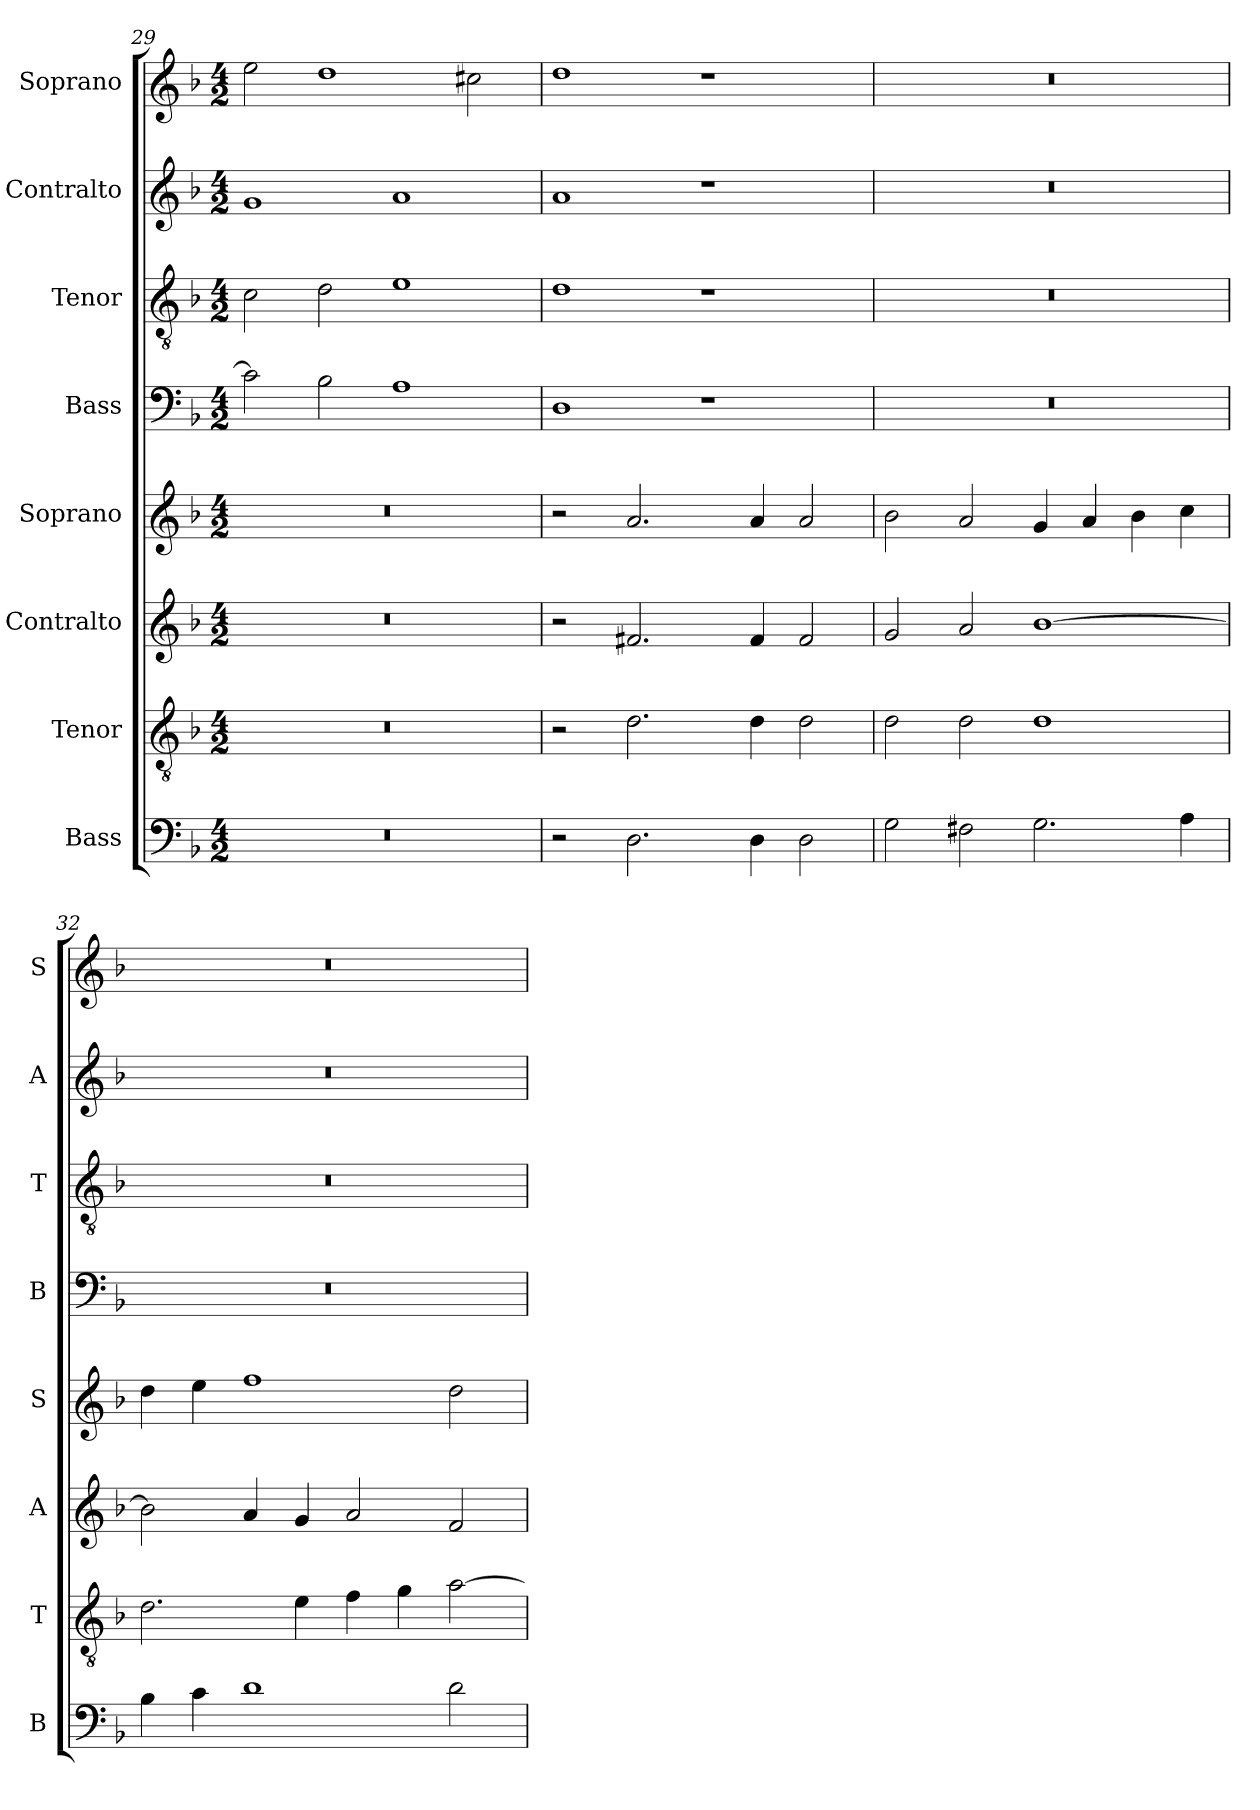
**kern	**kern	**kern	**kern	**kern	**kern	**kern	**kern
*part8	*part7	*part6	*part5	*part4	*part3	*part2	*part1
*staff8	*staff7	*staff6	*staff5	*staff4	*staff3	*staff2	*staff1
*I"Bass	*I"Tenor	*I"Contralto	*I"Soprano	*I"Bass	*I"Tenor	*I"Contralto	*I"Soprano
*I'B	*I'T	*I'A	*I'S	*I'B	*I'T	*I'A	*I'S
*clefF4	*clefGv2	*clefG2	*clefG2	*clefF4	*clefGv2	*clefG2	*clefG2
*k[b-]	*k[b-]	*k[b-]	*k[b-]	*k[b-]	*k[b-]	*k[b-]	*k[b-]
*G:dor	*G:dor	*G:dor	*G:dor	*G:dor	*G:dor	*G:dor	*G:dor
*M4/2	*M4/2	*M4/2	*M4/2	*M4/2	*M4/2	*M4/2	*M4/2
=29	=29	=29	=29	=29	=29	=29	=29
0r	0r	0r	0r	2c]	2c	1g	2ee
.	.	.	.	2B-	2d	.	1dd
.	.	.	.	1A	1e	1a	.
.	.	.	.	.	.	.	2cc#X
=30	=30	=30	=30	=30	=30	=30	=30
2r	2r	2r	2r	1D	1d	1a	1dd
2.D	2.d	2.f#X	2.a	.	.	.	.
.	.	.	.	1r	1r	1r	1r
4D	4d	4f#	4a	.	.	.	.
2D	2d	2f#	2a	.	.	.	.
=31	=31	=31	=31	=31	=31	=31	=31
2G	2d	2g	2b-	0r	0r	0r	0r
2F#X	2d	2a	2a	.	.	.	.
2.G	1d	[1b-	4g	.	.	.	.
.	.	.	4a	.	.	.	.
.	.	.	4b-	.	.	.	.
4A	.	.	4cc	.	.	.	.
=32	=32	=32	=32	=32	=32	=32	=32
4B-	2.d	2b-]	4dd	0r	0r	0r	0r
4c	.	.	4ee	.	.	.	.
1d	.	4a	1ff	.	.	.	.
.	4e	4g	.	.	.	.	.
.	4f	2a	.	.	.	.	.
.	4g	.	.	.	.	.	.
2d	[2a	2f	2dd	.	.	.	.
=	=	=	=	=	=	=	=
*-	*-	*-	*-	*-	*-	*-	*-
